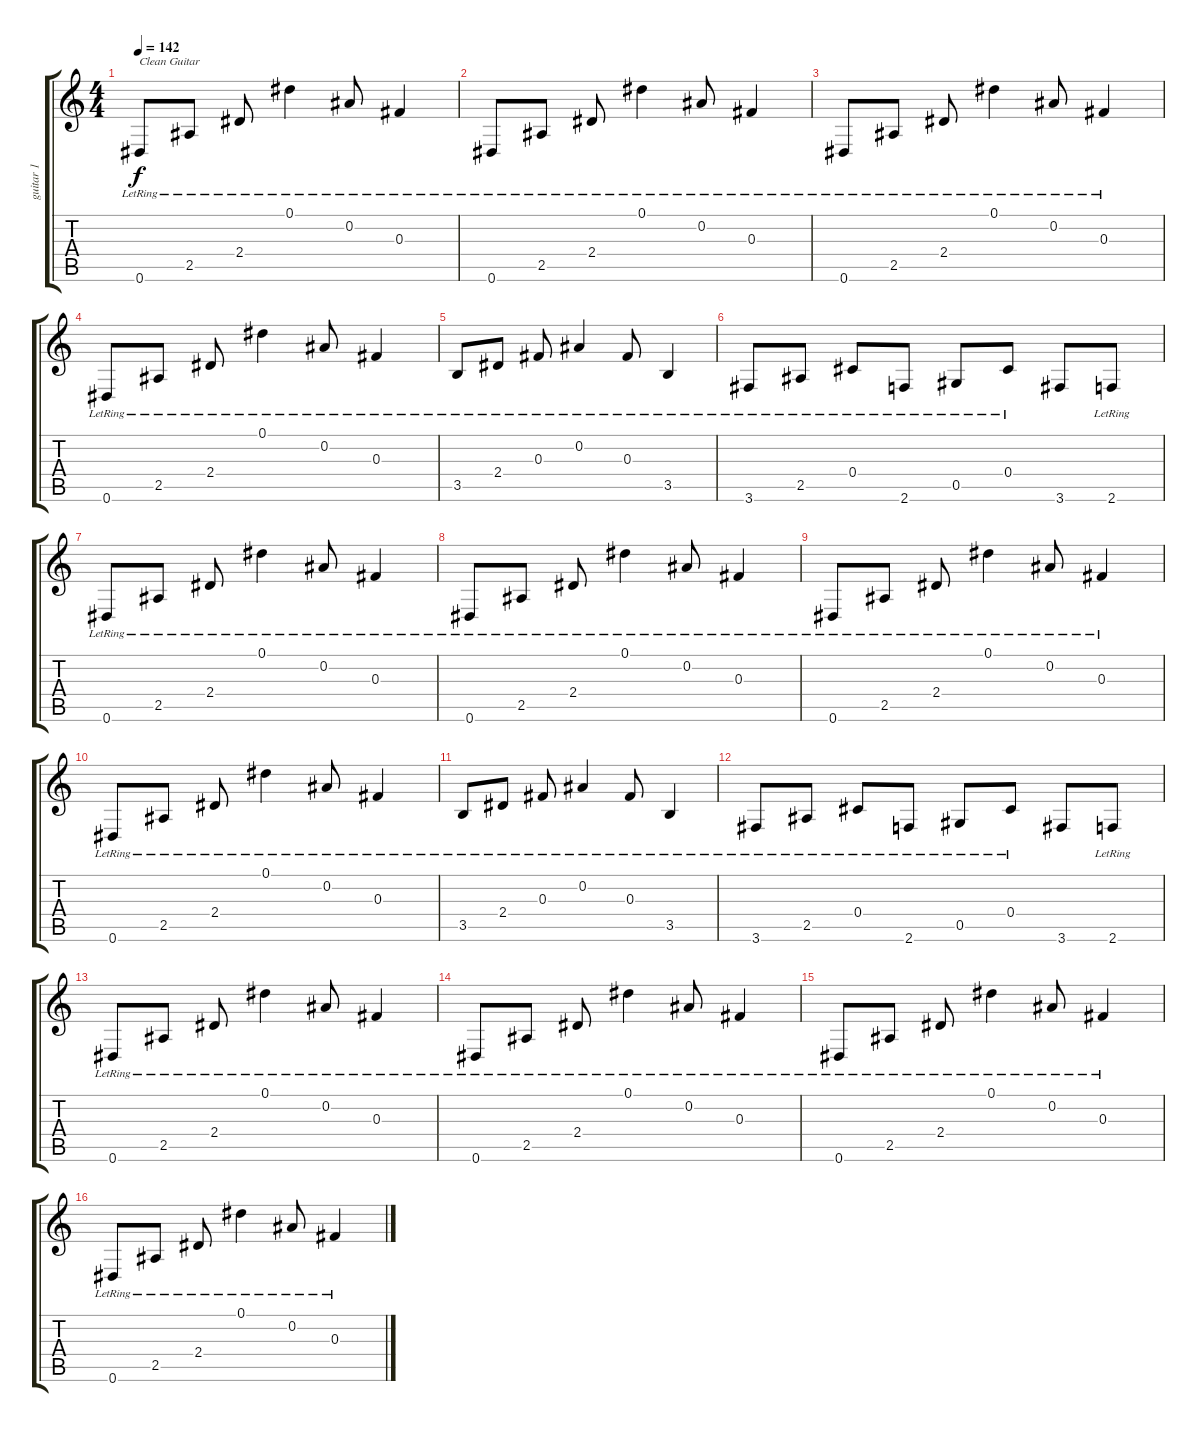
\track ("guitar 1" "guitar 1") {solo instrument distortionguitar}
\staff {score tabs}
\tuning (Eb4 Bb3 Gb3 Db3 Ab2 Eb2) {hide}
\ts (4 4)
\tempo 142
\clef g2
\ks c
0.6{lr}.8{txt "Clean Guitar" dy f instrument electricguitarclean} 2.5{lr}.8 2.4{lr}.8 0.1{lr}.4 0.2{lr}.8 0.3{lr}.4 |
0.6{lr}.8 2.5{lr}.8 2.4{lr}.8 0.1{lr}.4 0.2{lr}.8 0.3{lr}.4 |
0.6{lr}.8 2.5{lr}.8 2.4{lr}.8 0.1{lr}.4 0.2{lr}.8 0.3{lr}.4 |
0.6{lr}.8 2.5{lr}.8 2.4{lr}.8 0.1{lr}.4 0.2{lr}.8 0.3{lr}.4 |
3.5{lr}.8 2.4{lr}.8 0.3{lr}.8 0.2{lr}.4 0.3{lr}.8 3.5{lr}.4 |
3.6{lr}.8 2.5{lr}.8 0.4{lr}.8 2.6{lr}.8 0.5{lr}.8 0.4{lr}.8 3.6.8 2.6{lr}.8 |
0.6{lr}.8 2.5{lr}.8 2.4{lr}.8 0.1{lr}.4 0.2{lr}.8 0.3{lr}.4 |
0.6{lr}.8 2.5{lr}.8 2.4{lr}.8 0.1{lr}.4 0.2{lr}.8 0.3{lr}.4 |
0.6{lr}.8 2.5{lr}.8 2.4{lr}.8 0.1{lr}.4 0.2{lr}.8 0.3{lr}.4 |
0.6{lr}.8 2.5{lr}.8 2.4{lr}.8 0.1{lr}.4 0.2{lr}.8 0.3{lr}.4 |
3.5{lr}.8 2.4{lr}.8 0.3{lr}.8 0.2{lr}.4 0.3{lr}.8 3.5{lr}.4 |
3.6{lr}.8 2.5{lr}.8 0.4{lr}.8 2.6{lr}.8 0.5{lr}.8 0.4{lr}.8 3.6.8 2.6{lr}.8 |
0.6{lr}.8 2.5{lr}.8 2.4{lr}.8 0.1{lr}.4 0.2{lr}.8 0.3{lr}.4 |
0.6{lr}.8 2.5{lr}.8 2.4{lr}.8 0.1{lr}.4 0.2{lr}.8 0.3{lr}.4 |
0.6{lr}.8 2.5{lr}.8 2.4{lr}.8 0.1{lr}.4 0.2{lr}.8 0.3{lr}.4 |
0.6{lr}.8 2.5{lr}.8 2.4{lr}.8 0.1{lr}.4 0.2{lr}.8 0.3{lr}.4
